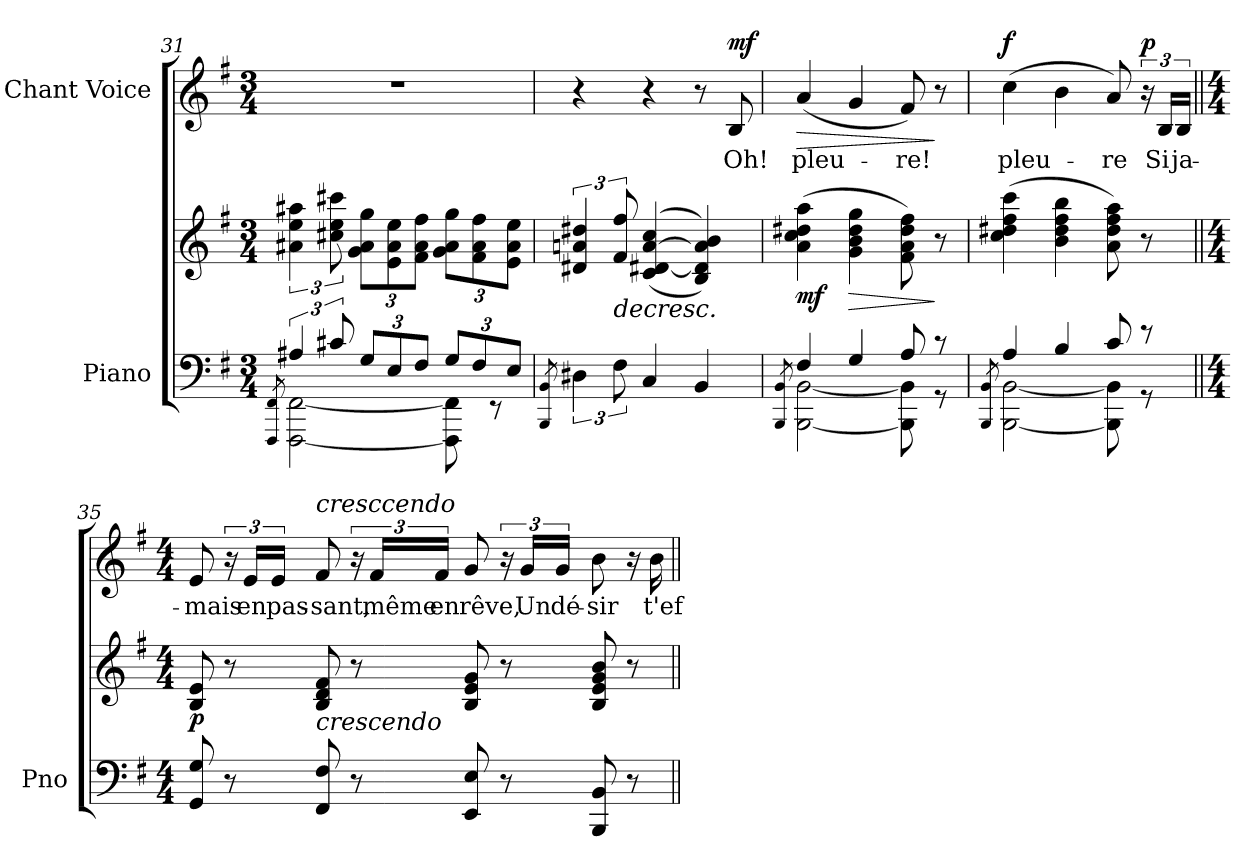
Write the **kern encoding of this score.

**kern	**kern	**dynam	**kern	**text	**dynam
*part2	*part2	*part2	*part1	*part1	*part1
*staff3	*staff2	*staff2/3	*staff1	*staff1	*staff1
*I"Piano	*	*	*I"Chant Voice	*	*
*I'Pno	*	*	*	*	*
*clefF4	*clefG2	*	*clefG2	*	*
*k[f#]	*k[f#]	*	*k[f#]	*	*
*M3/4	*M3/4	*	*M3/4	*	*
=31	=31	=31	=31	=31	=31
*^	*	*	*	*	*
.	8qFFF#/ 8qFF#/	.	.	.	.	.
6A#X/	[2FFF#\ [2FF#\	6a#X\ 6ee\ 6aa#X\	.	2.r	.	.
12c#X/	.	12cc#X\ 12ee\ 12ccc#X\	.	.	.	.
*Xbrackettup	*	*	*	*	*	*
12G/L	.	12g\ 12a#\ 12gg\L	.	.	.	.
12E/	.	12e\ 12a#\ 12ee\	.	.	.	.
12F#/J	.	12f#\ 12a#\ 12ff#\J	.	.	.	.
12G/L	8FFF#\] 8FF#\]	12g\ 12a#\ 12gg\L	.	.	.	.
12F#/	.	12f#\ 12a#\ 12ff#\	.	.	.	.
.	8r	.	.	.	.	.
12E/J	.	12e\ 12a#\ 12ee\J	.	.	.	.
*v	*v	*	*	*	*	*
=32	=32	=32	=32	=32	=32
8qBBB/ 8qBB/	.	.	.	.	.
*brackettup	*	*	*	*	*
6D#X\	6d#X/ 6an/ 6dd#X/	.	4r	.	.
!	!	!LO:HP:b	!	!	!
12F#\	12f#/ 12ff#/	>	.	.	.
4C/	((<4c/ [4d#X/ [<4a/ 4cc/	.	4r	.	.
4BB/	4B/ 4d#/] 4a/] 4b/))	.	8r	.	.
!	!	!	!	!	!LO:DY:a
.	.	.	8B/	Oh!	mf
=33	=33	=33	=33	=33	=33
*^	*	*	*	*	*
.	8qBBB/ 8qBB/	.	.	.	.	.
!	!	!	!LO:DY:b	!	!	!LO:HP:b
4F#/	[2BBB\ [2BB\	(4a\ 4cc\ 4dd#X\ 4aa\	mf	(4a/	pleu-	>
!	!	!	!LO:HP:b	!	!	!
4G/	.	4g\ 4b\ 4dd#\ 4gg\	>	4g/	.	.
8A/	8BBB\] 8BB\]	8f#\ 8a\ 8dd#\ 8ff#\)	.	8f#/)	-re!	.
8r	8r	8r	]	8r	.	]
=34	=34	=34	=34	=34	=34	=34
.	8qBBB/ 8qBB/	.	.	.	.	.
!	!	!	!LO:DY:b	!	!	!
!	!	!	!LO:DY:n=1:b	!	!	!LO:DY:a
4A/	[2BBB\ [2BB\	(4cc\ 4dd#X\ 4ff#\ 4ccc\	other-dynamics f	(4cc\	pleu-	f
4B/	.	4b\ 4dd#\ 4ff#\ 4bb\	.	4b\	.	.
8c/	8BBB\] 8BB\]	8a\ 8dd#\ 8ff#\ 8aa\)	]	8a/)	-re	.
!	!	!	!	!	!	!LO:DY:a
8r	8r	8r	.	24r	.	p
.	.	.	.	24B/LL	Si	.
.	.	.	.	24B/JJ	ja-	.
*v	*v	*	*	*	*	*
=35||	=35||	=35||	=35||	=35||	=35||
*M4/4	*M4/4	*	*M4/4	*	*
!	!	!LO:DY:b	!	!	!
8GG/ 8G/	8B/ 8e/	p	8e/	-mais	.
8r	8r	.	24r	.	.
.	.	.	24e/LL	en	.
.	.	.	24e/JJ	pas-	.
!	!	!	!LO:TX:a:i:t=cresccendo	!	!
!	!LO:TX:b:i:t=crescendo	!	!	!	!
8FF#/ 8F#/	8B/ 8d/ 8f#/	.	8f#/	-sant,	.
8r	8r	.	24r	.	.
.	.	.	24f#/LL	même	.
.	.	.	24f#/JJ	en	.
8EE/ 8E/	8B/ 8e/ 8g/	.	8g/	rêve,	.
8r	8r	.	24r	.	.
.	.	.	24g/LL	Un	.
.	.	.	24g/JJ	dé-	.
8BBB/ 8BB/	8B/ 8e/ 8g/ 8b/	.	8b\	-sir	.
8r	8r	.	16r	.	.
.	.	.	16b\	t'ef-	.
=||	=||	=||	=||	=||	=||
*-	*-	*-	*-	*-	*-
